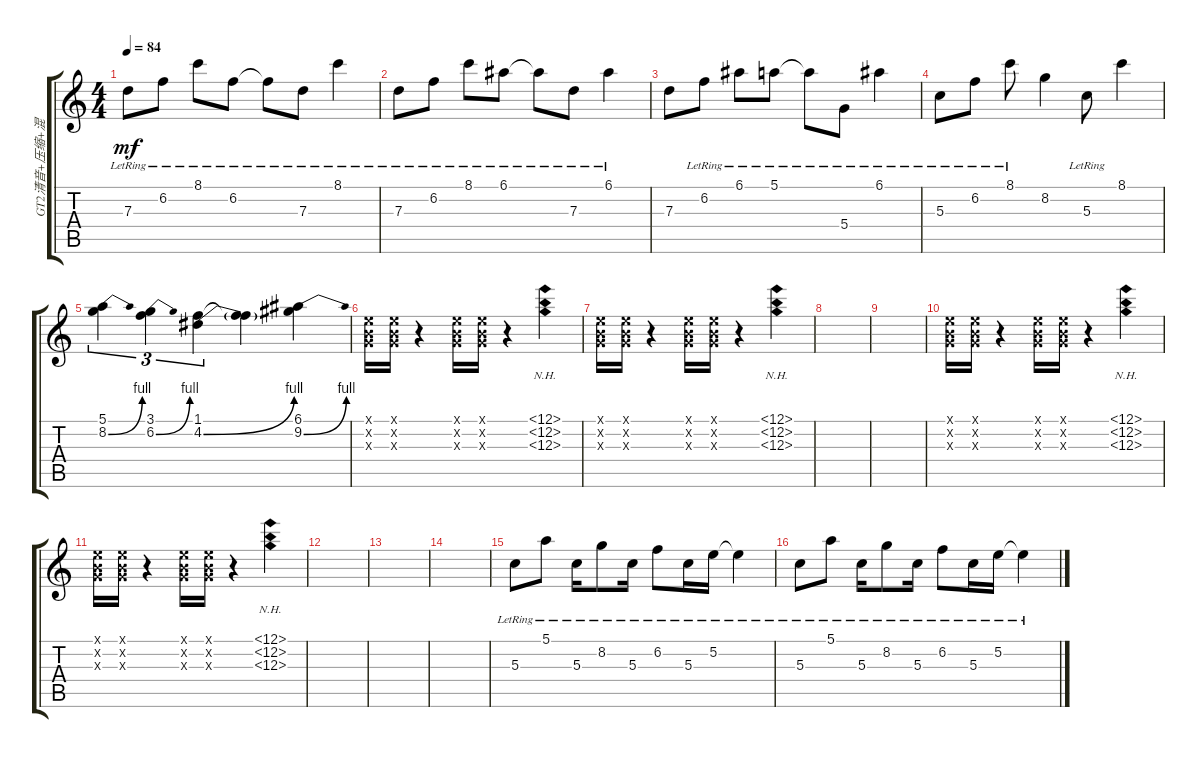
\track ("GT2清音+压缩+混响" "GT2清音+压缩+混") {instrument acousticguitarnylon}
\staff {score tabs}
\tuning (E4 B3 G3 D3 A2 E2) {hide}
\ts (4 4)
\tempo 84
\clef g2
\ks c
7.3{lr}.8{dy mf} 6.2{lr}.8 8.1{lr}.8 6.2{lr}.8 6.2{lr t}.8 7.3{lr}.8 8.1{lr}.4 |
7.3{lr}.8 6.2{lr}.8 8.1{lr}.8 6.1{lr}.8 6.1{lr t}.8 7.3{lr}.8 6.1{lr}.4 |
7.3.8 6.2{lr}.8 6.1{lr}.8 5.1{lr}.8 5.1{lr t}.8 5.4{lr}.8 6.1{lr}.4 |
5.3{lr}.8 6.2{lr}.8 8.1{lr}.8 8.2.4 5.3{lr}.8 8.1.4 |
(5.1 8.2{be (bend 0 0 60 4)}).4{tu (3 2)} (3.1 6.2{be (bend 0 0 60 4)}).4{tu (3 2)} (1.1 4.2{be (bend 0 0 60 4)}).4{tu (3 2)} (1.1{t} 4.2{t}).4 (6.1 9.2{be (bend 0 0 60 4)}).4 |
(0.1{x} 0.2{x} 0.3{x}).16 (0.1{x} 0.2{x} 0.3{x}).16 r.4 (0.1{x} 0.2{x} 0.3{x}).16 (0.1{x} 0.2{x} 0.3{x}).16 r.4 (12.1{nh} 12.2{nh} 12.3{nh}).4 |
(0.1{x} 0.2{x} 0.3{x}).16 (0.1{x} 0.2{x} 0.3{x}).16 r.4 (0.1{x} 0.2{x} 0.3{x}).16 (0.1{x} 0.2{x} 0.3{x}).16 r.4 (12.1{nh} 12.2{nh} 12.3{nh}).4 |
|
|
(0.1{x} 0.2{x} 0.3{x}).16 (0.1{x} 0.2{x} 0.3{x}).16 r.4 (0.1{x} 0.2{x} 0.3{x}).16 (0.1{x} 0.2{x} 0.3{x}).16 r.4 (12.1{nh} 12.2{nh} 12.3{nh}).4 |
(0.1{x} 0.2{x} 0.3{x}).16 (0.1{x} 0.2{x} 0.3{x}).16 r.4 (0.1{x} 0.2{x} 0.3{x}).16 (0.1{x} 0.2{x} 0.3{x}).16 r.4 (12.1{nh} 12.2{nh} 12.3{nh}).4 |
|
|
|
5.3{lr}.8 5.1{lr}.8 5.3{lr}.16 8.2{lr}.8 5.3{lr}.16 6.2{lr}.8 5.3{lr}.16 5.2{lr}.16 5.2{lr t}.4 |
5.3{lr}.8 5.1{lr}.8 5.3{lr}.16 8.2{lr}.8 5.3{lr}.16 6.2{lr}.8 5.3{lr}.16 5.2{lr}.16 5.2{lr t}.4
